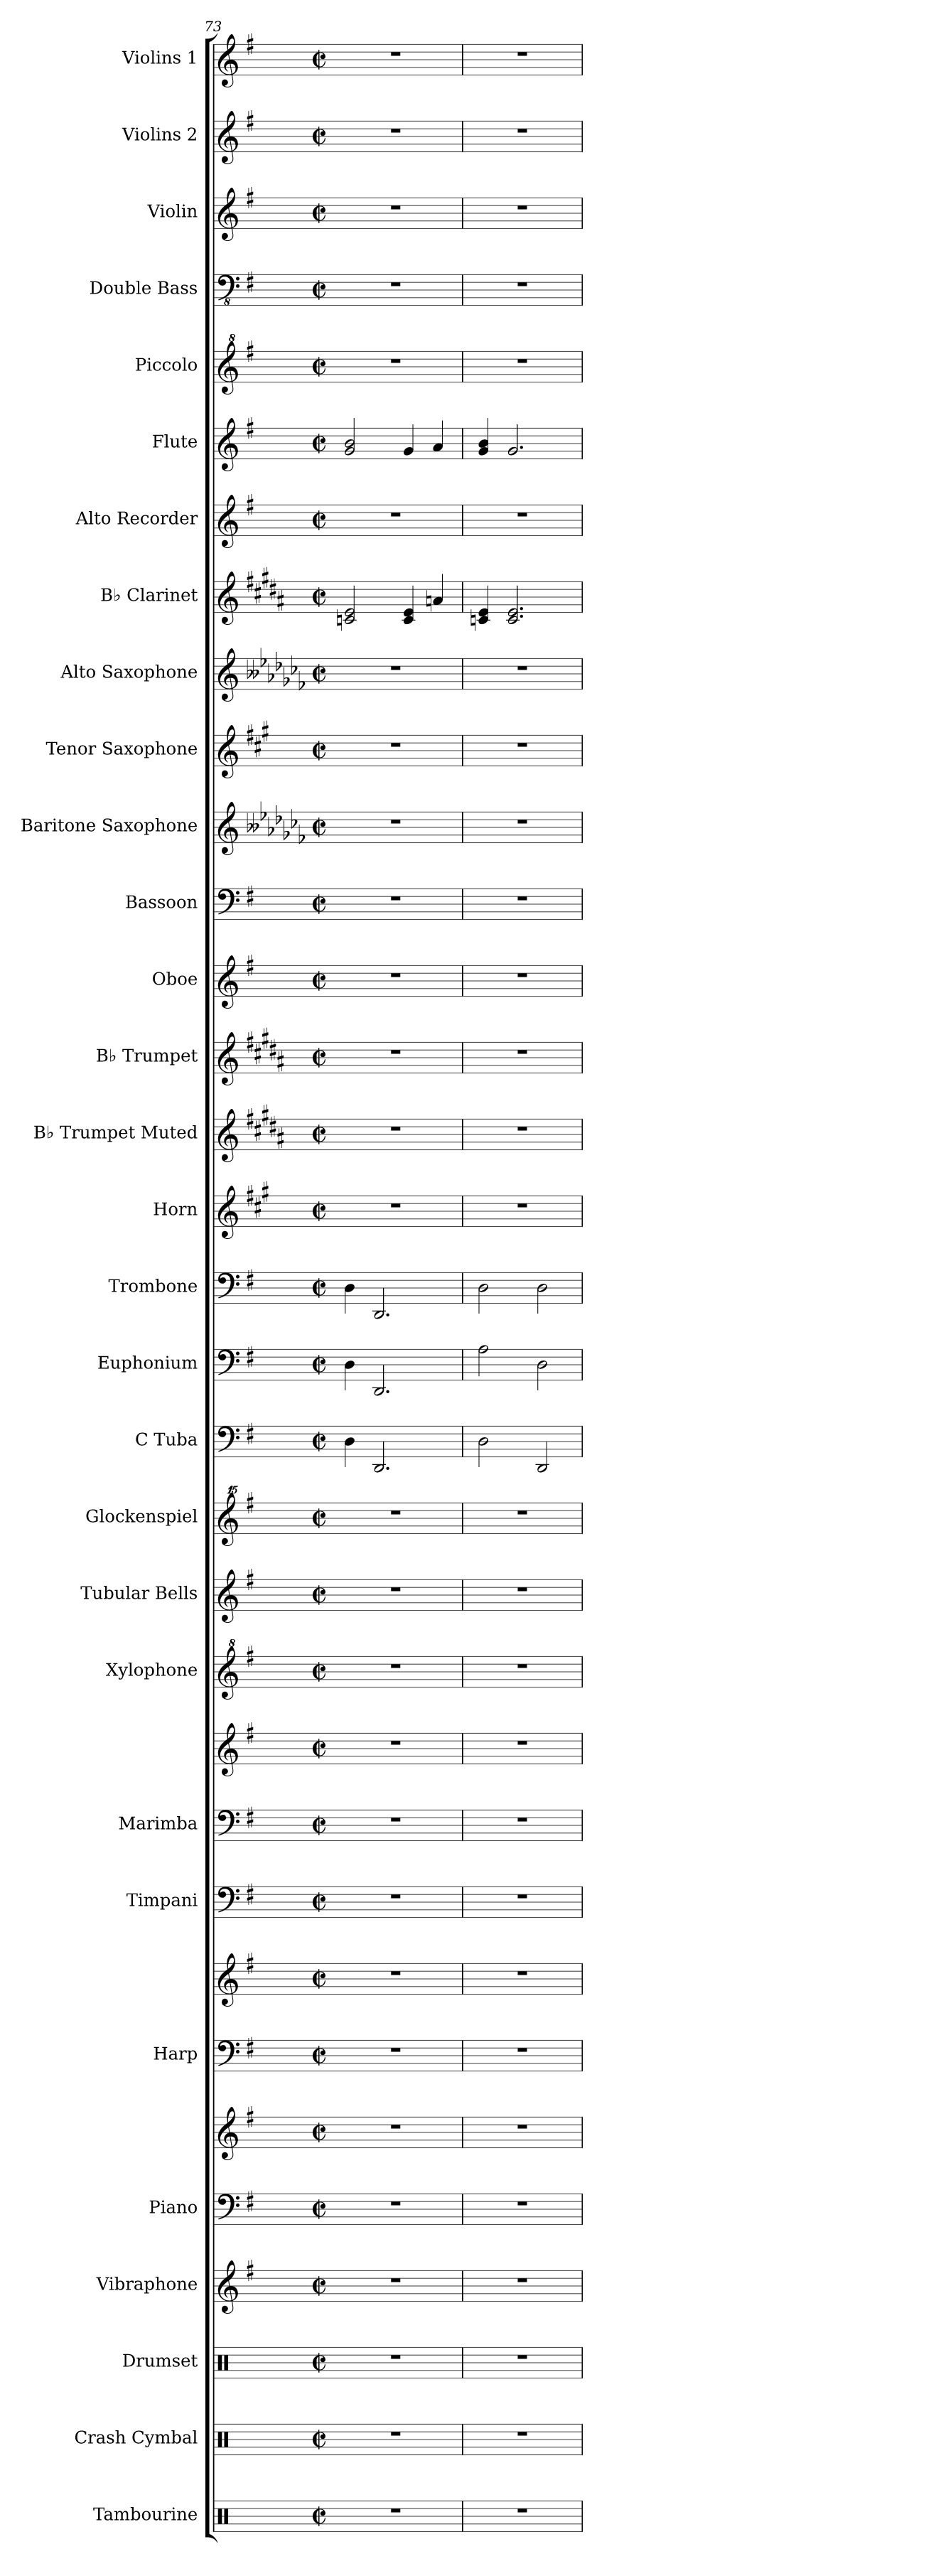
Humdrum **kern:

**kern	**kern	**kern	**kern	**kern	**kern	**kern	**kern	**kern	**kern	**kern	**kern	**kern	**kern	**kern	**kern	**kern	**kern	**kern	**kern	**kern	**kern	**kern	**kern	**kern	**kern	**kern	**kern	**kern	**kern	**kern	**kern	**kern
*part30	*part29	*part28	*part27	*part26	*part26	*part25	*part25	*part24	*part23	*part23	*part22	*part21	*part20	*part19	*part18	*part17	*part16	*part15	*part14	*part13	*part12	*part11	*part10	*part9	*part8	*part7	*part6	*part5	*part4	*part3	*part2	*part1
*staff33	*staff32	*staff31	*staff30	*staff29	*staff28	*staff27	*staff26	*staff25	*staff24	*staff23	*staff22	*staff21	*staff20	*staff19	*staff18	*staff17	*staff16	*staff15	*staff14	*staff13	*staff12	*staff11	*staff10	*staff9	*staff8	*staff7	*staff6	*staff5	*staff4	*staff3	*staff2	*staff1
*I"Tambourine	*I"Crash Cymbal	*I"Drumset	*I"Vibraphone	*I"Piano	*	*I"Harp	*	*I"Timpani	*I"Marimba	*	*I"Xylophone	*I"Tubular Bells	*I"Glockenspiel	*I"C Tuba	*I"Euphonium	*I"Trombone	*I"Horn	*I"B♭ Trumpet Muted	*I"B♭ Trumpet	*I"Oboe	*I"Bassoon	*I"Baritone Saxophone	*I"Tenor Saxophone	*I"Alto Saxophone	*I"B♭ Clarinet	*I"Alto Recorder	*I"Flute	*I"Piccolo	*I"Double Bass	*I"Violin	*I"Violins 2	*I"Violins 1
*I'Tamb.	*I'Cr. Cym.	*I'Drs.	*I'Vib.	*I'Pno.	*	*I'Hrp.	*	*I'Timp.	*I'Mrm.	*	*I'Xyl.	*I'Tu. Be.	*I'Glk.	*I'C Tu.	*I'Eu.	*I'Trb.	*I'Hn.	*I'B♭ Tpt. Mut	*I'B♭ Tpt.	*I'Ob.	*I'Bsn.	*I'Bar. Sax.	*I'T. Sax.	*I'A. Sax.	*I'B♭ Cl.	*I'A. Rec.	*I'Fl.	*I'Picc.	*	*I'Vln.	*I'Vlns. 2	*I'Vlns. 1
*clefX	*clefX	*clefX	*clefG2	*clefF4	*clefG2	*clefF4	*clefG2	*clefF4	*clefF4	*clefG2	*clefG^2	*clefG2	*clefG^^2	*clefF4	*clefF4	*clefF4	*clefG2	*clefG2	*clefG2	*clefG2	*clefF4	*clefG2	*clefG2	*clefG2	*clefG2	*clefG2	*clefG2	*clefG^2	*clefFv4	*clefG2	*clefG2	*clefG2
*	*	*	*	*	*	*	*	*	*	*	*	*	*	*	*	*	*ITrd4c7	*ITrd1c2	*ITrd1c2	*	*	*ITrd12c21	*ITrd8c14	*ITrd5c9	*ITrd1c2	*	*	*ITrd-7c-12	*ITrd7c12	*	*	*
*k[]	*k[]	*k[]	*k[f#]	*k[f#]	*k[f#]	*k[f#]	*k[f#]	*k[f#]	*k[f#]	*k[f#]	*k[f#]	*k[f#]	*k[f#]	*k[f#]	*k[f#]	*k[f#]	*k[f#c#]	*k[f#c#g#]	*k[f#c#g#]	*k[f#]	*k[f#]	*k[b--e-a-d-g-c-f-]	*k[f#c#g#]	*k[b--e-a-d-g-c-f-]	*k[f#c#g#]	*k[f#]	*k[f#]	*k[f#]	*k[f#]	*k[f#]	*k[f#]	*k[f#]
*C:	*C:	*C:	*G:	*G:	*G:	*G:	*G:	*G:	*G:	*G:	*G:	*G:	*G:	*G:	*G:	*G:	*D:	*A:	*A:	*G:	*G:	*F-:	*A:	*F-:	*A:	*G:	*G:	*G:	*G:	*G:	*G:	*G:
*M2/2	*M2/2	*M2/2	*M2/2	*M2/2	*M2/2	*M2/2	*M2/2	*M2/2	*M2/2	*M2/2	*M2/2	*M2/2	*M2/2	*M2/2	*M2/2	*M2/2	*M2/2	*M2/2	*M2/2	*M2/2	*M2/2	*M2/2	*M2/2	*M2/2	*M2/2	*M2/2	*M2/2	*M2/2	*M2/2	*M2/2	*M2/2	*M2/2
*met(c|)	*met(c|)	*met(c|)	*met(c|)	*met(c|)	*met(c|)	*met(c|)	*met(c|)	*met(c|)	*met(c|)	*met(c|)	*met(c|)	*met(c|)	*met(c|)	*met(c|)	*met(c|)	*met(c|)	*met(c|)	*met(c|)	*met(c|)	*met(c|)	*met(c|)	*met(c|)	*met(c|)	*met(c|)	*met(c|)	*met(c|)	*met(c|)	*met(c|)	*met(c|)	*met(c|)	*met(c|)	*met(c|)
=73	=73	=73	=73	=73	=73	=73	=73	=73	=73	=73	=73	=73	=73	=73	=73	=73	=73	=73	=73	=73	=73	=73	=73	=73	=73	=73	=73	=73	=73	=73	=73	=73
1r	1r	1r	1r	1r	1r	1r	1r	1r	1r	1r	1r	1r	1r	4D\	4D\	4D\	1r	1r	1r	1r	1r	1r	1r	1r	2B-X/ 2d/	1r	2g/ 2b/	1r	1r	1r	1r	1r
.	.	.	.	.	.	.	.	.	.	.	.	.	.	2.DD/	2.DD/	2.DD/	.	.	.	.	.	.	.	.	.	.	.	.	.	.	.	.
.	.	.	.	.	.	.	.	.	.	.	.	.	.	.	.	.	.	.	.	.	.	.	.	.	4B-/ 4d/	.	4g/	.	.	.	.	.
.	.	.	.	.	.	.	.	.	.	.	.	.	.	.	.	.	.	.	.	.	.	.	.	.	4gn/	.	4a/	.	.	.	.	.
!!LO:PB:g=z
=74	=74	=74	=74	=74	=74	=74	=74	=74	=74	=74	=74	=74	=74	=74	=74	=74	=74	=74	=74	=74	=74	=74	=74	=74	=74	=74	=74	=74	=74	=74	=74	=74
1r	1r	1r	1r	1r	1r	1r	1r	1r	1r	1r	1r	1r	1r	2D\	2A\	2D\	1r	1r	1r	1r	1r	1r	1r	1r	4B-X/ 4d/	1r	4g/ 4b/	1r	1r	1r	1r	1r
.	.	.	.	.	.	.	.	.	.	.	.	.	.	.	.	.	.	.	.	.	.	.	.	.	2.B-/ 2.d/	.	2.g/	.	.	.	.	.
.	.	.	.	.	.	.	.	.	.	.	.	.	.	2DD/	2D\	2D\	.	.	.	.	.	.	.	.	.	.	.	.	.	.	.	.
=	=	=	=	=	=	=	=	=	=	=	=	=	=	=	=	=	=	=	=	=	=	=	=	=	=	=	=	=	=	=	=	=
*-	*-	*-	*-	*-	*-	*-	*-	*-	*-	*-	*-	*-	*-	*-	*-	*-	*-	*-	*-	*-	*-	*-	*-	*-	*-	*-	*-	*-	*-	*-	*-	*-
